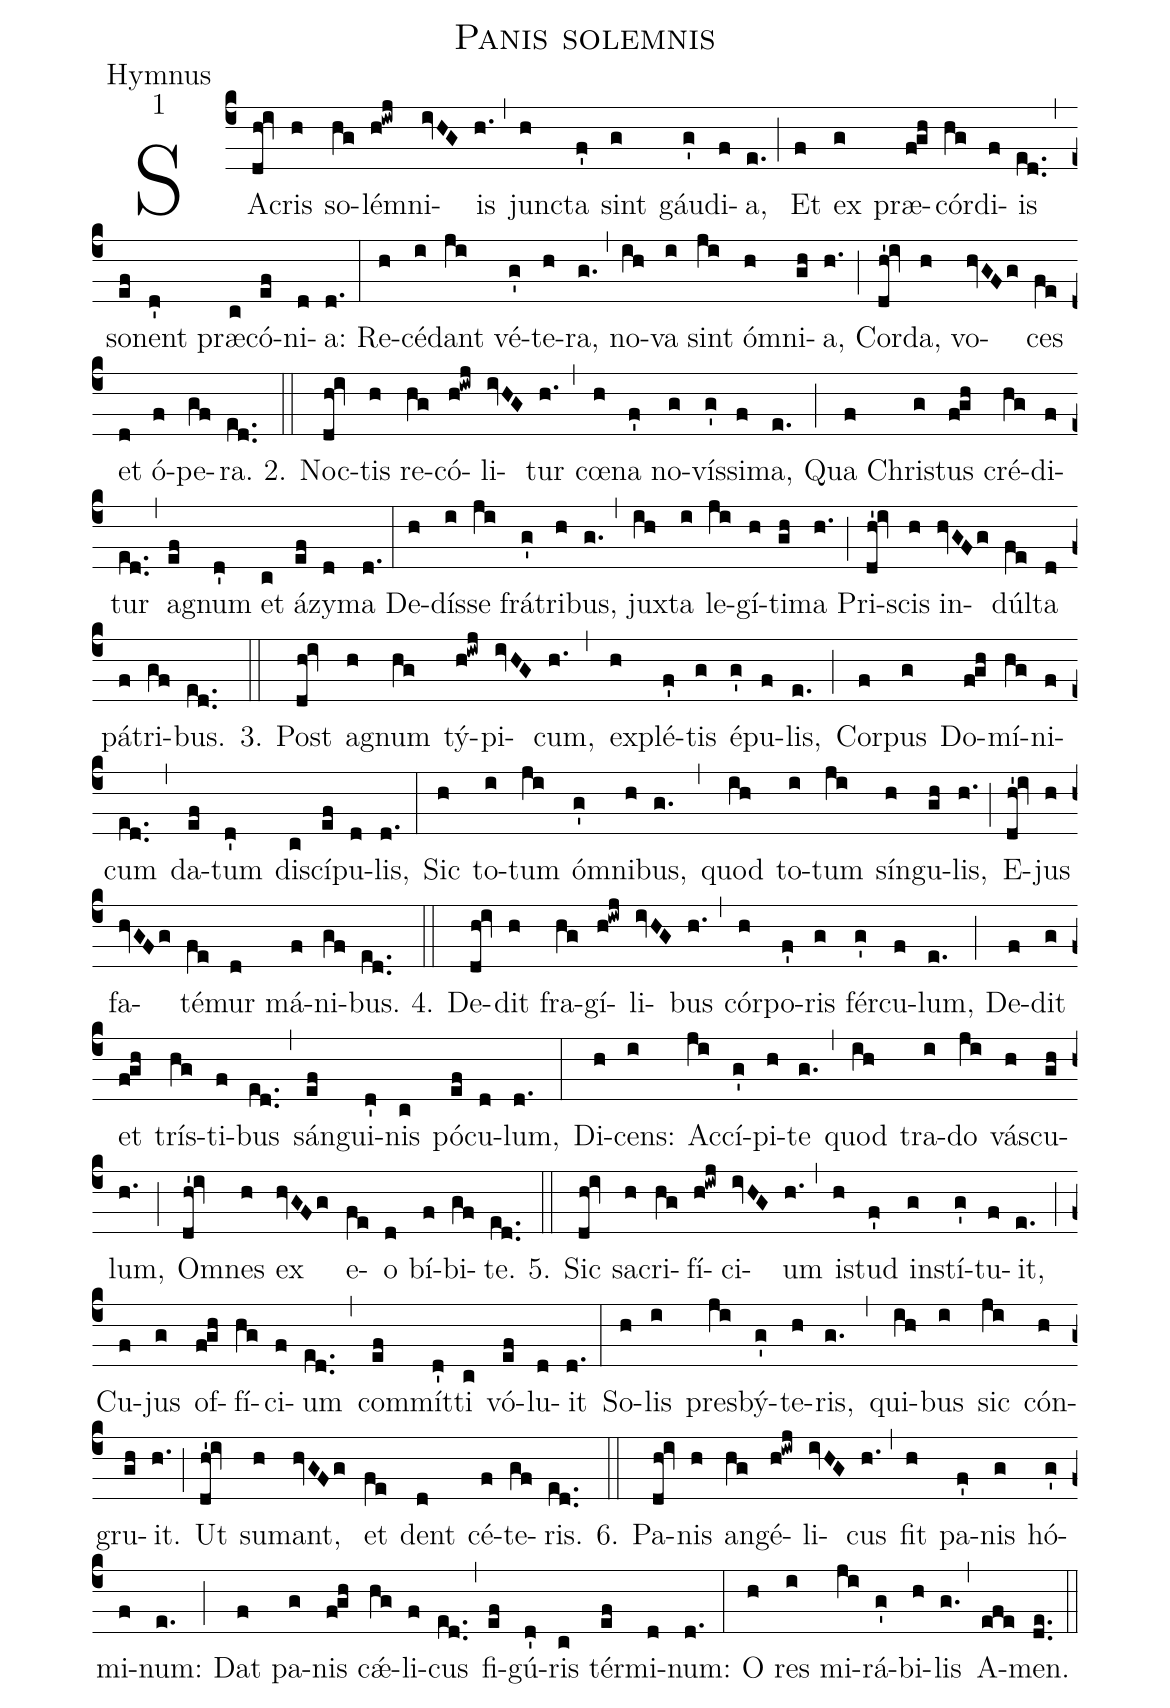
name:Panis solemnis;
office-part:Hymnus;
mode:1;
%%
(c4)SA(dh!iv)cris(h) so(hg)lém(h!iwj)ni(ivHG)is(h.) (,) junc(h)ta(f') sint(g) gáu(g')di(f)a,(e.) (;)
Et(f) ex(g) præ(f!gh)cór(hg)di(f)is(ed..) (,) so(ef)nent(d') præ(c)có(ef)ni(d)a:(d.) (:)
Re(h)cé(i)dant(ji) vé(g')te(h)ra,(g.) (,) no(ih)va(i) sint(ji) óm(h)ni(gh)a,(h.) (;)
Cor(dh'!iv)da,(h) vo(hvGFg)ces(fe) et(d) ó(f)pe(gf)ra.(ed..) (::)

2. Noc(dh!iv)tis(h) re(hg)có(h!iwj)li(ivHG)tur(h.) (,) cœ(h)na(f') no(g)vís(g')si(f)ma,(e.) (;)
Qua(f) Chris(g)tus(f!gh) cré(hg)di(f)tur(ed..) (,) a(ef)gnum(d') et(c) á(ef)zy(d)ma(d.) (:)
De(h)dís(i)se(ji) frá(g')tri(h)bus,(g.) (,) jux(ih)ta(i) le(ji)gí(h)ti(gh)ma(h.) (;)
Pri(dh'!iv)scis(h) in(hvGFg)dúl(fe)ta(d) pá(f)tri(gf)bus.(ed..) (::)

3. Post(dh!iv) a(h)gnum(hg) tý(h!iwj)pi(ivHG)cum,(h.) (,) ex(h)plé(f')tis(g) é(g')pu(f)lis,(e.) (;)
Cor(f)pus(g) Do(f!gh)mí(hg)ni(f)cum(ed..) (,) da(ef)tum(d') di(c)scí(ef)pu(d)lis,(d.) (:)
Sic(h) to(i)tum(ji) óm(g')ni(h)bus,(g.) (,) quod(ih) to(i)tum(ji) sín(h)gu(gh)lis,(h.) (;)
E(dh'!iv)jus(h) fa(hvGFg)té(fe)mur(d) má(f)ni(gf)bus.(ed..) (::)

4. De(dh!iv)dit(h) fra(hg)gí(h!iwj)li(ivHG)bus(h.) (,) cór(h)po(f')ris(g) fér(g')cu(f)lum,(e.) (;)
De(f)dit(g) et(f!gh) trís(hg)ti(f)bus(ed..) (,) sán(ef)gui(d')nis(c) pó(ef)cu(d)lum,(d.) (:)
Di(h)cens:(i) Ac(ji)cí(g')pi(h)te(g.) (,) quod(ih) tra(i)do(ji) vás(h)cu(gh)lum,(h.) (;)
Om(dh'!iv)nes(h) ex(hvGFg) e(fe)o(d) bí(f)bi(gf)te.(ed..) (::)

5. Sic(dh!iv) sa(h)cri(hg)fí(h!iwj)ci(ivHG)um(h.) (,) is(h)tud(f') in(g)stí(g')tu(f)it,(e.) (;)
Cu(f)jus(g) of(f!gh)fí(hg)ci(f)um(ed..) (,) com(ef)mít(d')ti(c) vó(ef)lu(d)it(d.) (:)
So(h)lis(i) pres(ji)bý(g')te(h)ris,(g.) (,) qui(ih)bus(i) sic(ji) cón(h)gru(gh)it.(h.) (;)
Ut(dh'!iv) su(h)mant,(hvGFg) et(fe) dent(d) cé(f)te(gf)ris.(ed..) (::)

6. Pa(dh!iv)nis(h) an(hg)gé(h!iwj)li(ivHG)cus(h.) (,) fit(h) pa(f')nis(g) hó(g')mi(f)num:(e.) (;)
Dat(f) pa(g)nis(f!gh) cǽ(hg)li(f)cus(ed..) (,) fi(ef)gú(d')ris(c) tér(ef)mi(d)num:(d.) (:)
O(h) res(i) mi(ji)rá(g')bi(h)lis(g.) (,)
A(efe)men.(de..) (::)
